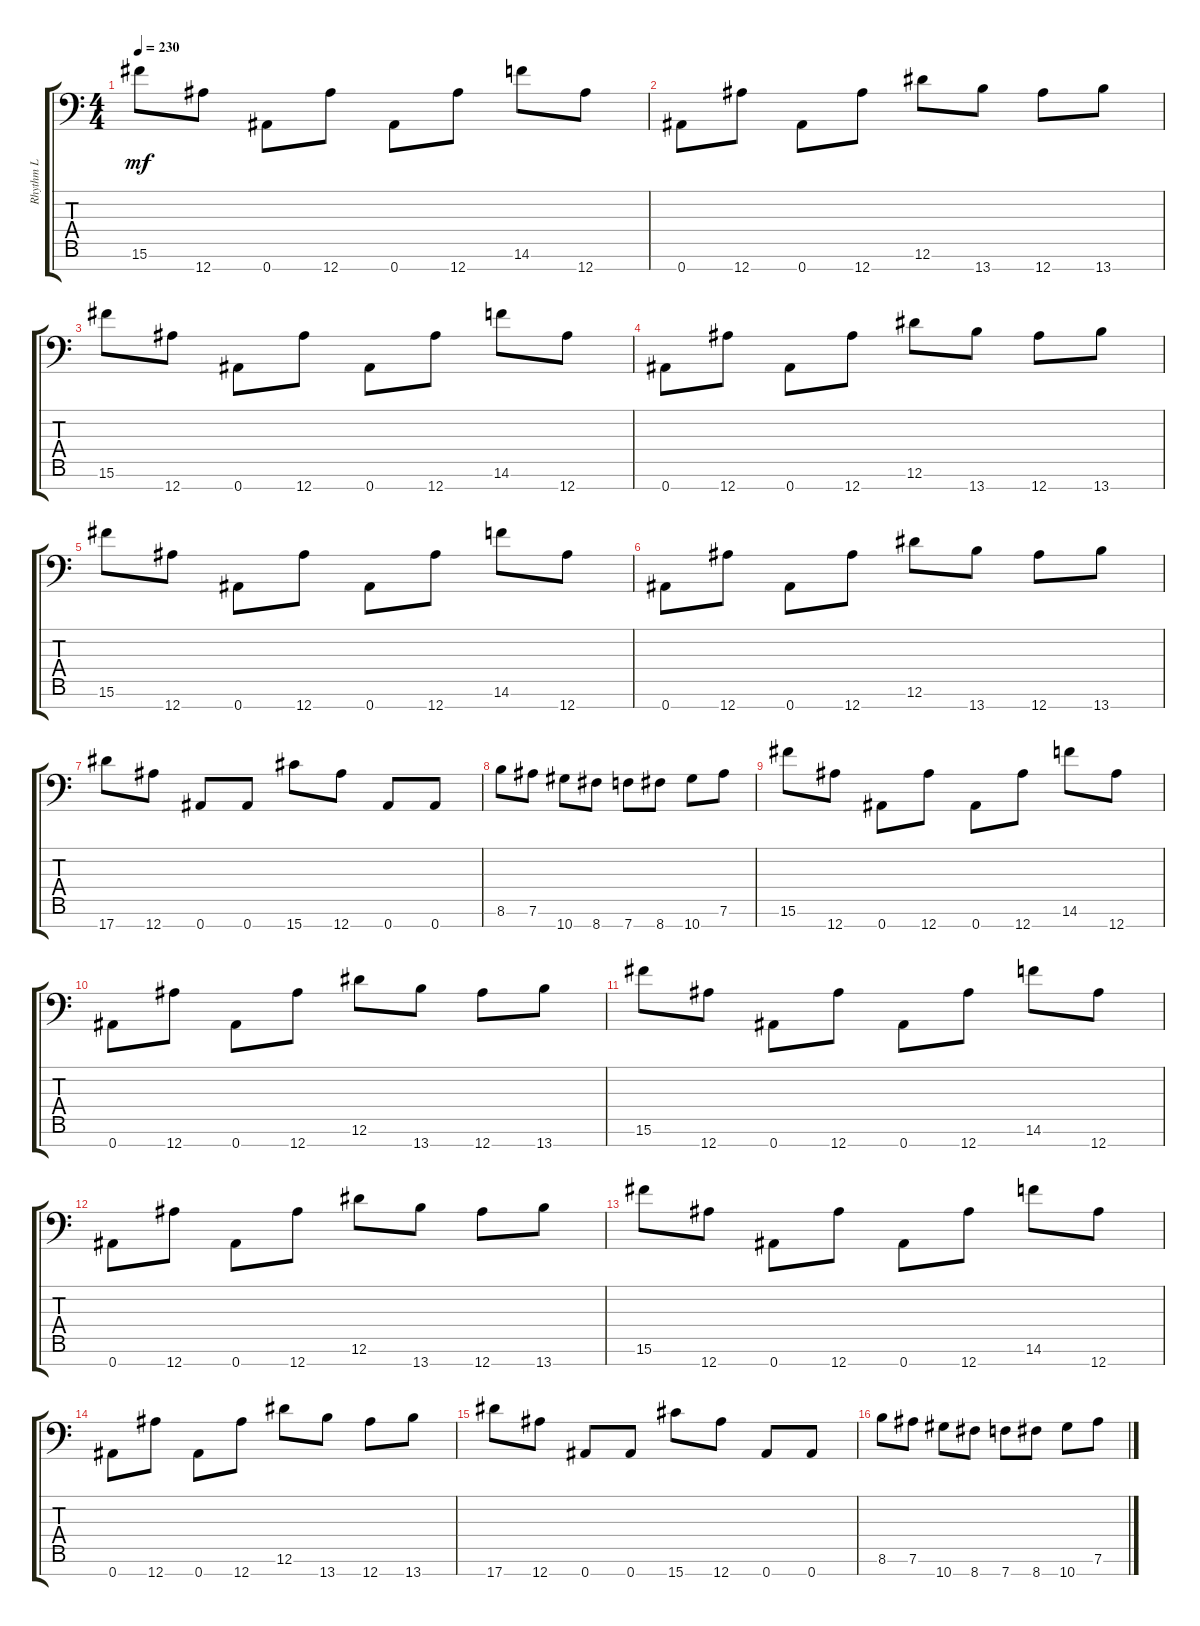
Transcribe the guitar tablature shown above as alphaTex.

\track ("Rhythm L" "Rhythm L") {instrument distortionguitar}
\staff {score tabs}
\tuning (Eb4 Bb3 Gb3 Db3 Ab2 Eb2 Bb1) {hide}
\ts (4 4)
\tempo 230
\clef f4
\ks c
15.6.8{dy mf} 12.7.8 0.7.8 12.7.8 0.7.8 12.7.8 14.6.8 12.7.8 |
0.7.8 12.7.8 0.7.8 12.7.8 12.6.8 13.7.8 12.7.8 13.7.8 |
15.6.8 12.7.8 0.7.8 12.7.8 0.7.8 12.7.8 14.6.8 12.7.8 |
0.7.8 12.7.8 0.7.8 12.7.8 12.6.8 13.7.8 12.7.8 13.7.8 |
15.6.8 12.7.8 0.7.8 12.7.8 0.7.8 12.7.8 14.6.8 12.7.8 |
0.7.8 12.7.8 0.7.8 12.7.8 12.6.8 13.7.8 12.7.8 13.7.8 |
17.7.8 12.7.8 0.7.8 0.7.8 15.7.8 12.7.8 0.7.8 0.7.8 |
8.6.8 7.6.8 10.7.8 8.7.8 7.7.8 8.7.8 10.7.8 7.6.8 |
15.6.8 12.7.8 0.7.8 12.7.8 0.7.8 12.7.8 14.6.8 12.7.8 |
0.7.8 12.7.8 0.7.8 12.7.8 12.6.8 13.7.8 12.7.8 13.7.8 |
15.6.8 12.7.8 0.7.8 12.7.8 0.7.8 12.7.8 14.6.8 12.7.8 |
0.7.8 12.7.8 0.7.8 12.7.8 12.6.8 13.7.8 12.7.8 13.7.8 |
15.6.8 12.7.8 0.7.8 12.7.8 0.7.8 12.7.8 14.6.8 12.7.8 |
0.7.8 12.7.8 0.7.8 12.7.8 12.6.8 13.7.8 12.7.8 13.7.8 |
17.7.8 12.7.8 0.7.8 0.7.8 15.7.8 12.7.8 0.7.8 0.7.8 |
8.6.8 7.6.8 10.7.8 8.7.8 7.7.8 8.7.8 10.7.8 7.6.8
